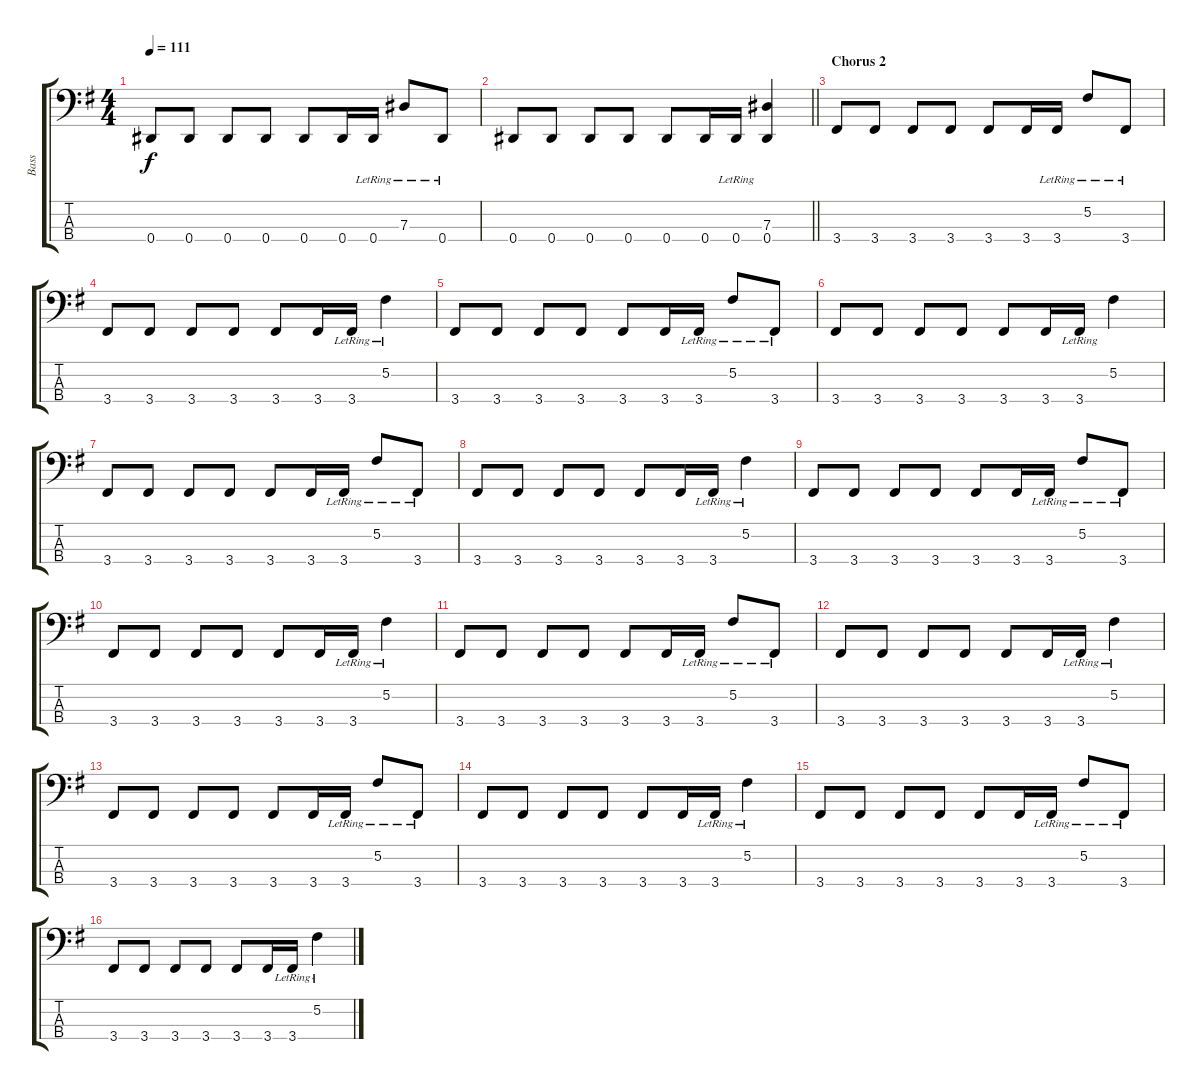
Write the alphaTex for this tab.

\track ("Bass" "Bass") {instrument electricbassfinger}
\staff {score tabs}
\tuning (Gb2 Db2 Ab1 Eb1) {hide}
\ts (4 4)
\tempo 111
\clef f4
\ks g
0.4.8{dy f} 0.4.8 0.4.8 0.4.8 0.4.8 0.4.16 0.4{lr}.16 7.3{lr}.8 0.4{lr}.8 |
\barLineRight lightlight
0.4.8 0.4.8 0.4.8 0.4.8 0.4.8 0.4.16 0.4{lr}.16 (7.3 0.4).4 |
\section ("" "Chorus 2")
3.4.8 3.4.8 3.4.8 3.4.8 3.4.8 3.4.16 3.4{lr}.16 5.2{lr}.8 3.4{lr}.8 |
3.4.8 3.4.8 3.4.8 3.4.8 3.4.8 3.4.16 3.4{lr}.16 5.2{lr}.4 |
3.4.8 3.4.8 3.4.8 3.4.8 3.4.8 3.4.16 3.4{lr}.16 5.2{lr}.8 3.4{lr}.8 |
3.4.8 3.4.8 3.4.8 3.4.8 3.4.8 3.4.16 3.4{lr}.16 5.2.4 |
3.4.8 3.4.8 3.4.8 3.4.8 3.4.8 3.4.16 3.4{lr}.16 5.2{lr}.8 3.4{lr}.8 |
3.4.8 3.4.8 3.4.8 3.4.8 3.4.8 3.4.16 3.4{lr}.16 5.2{lr}.4 |
3.4.8 3.4.8 3.4.8 3.4.8 3.4.8 3.4.16 3.4{lr}.16 5.2{lr}.8 3.4{lr}.8 |
3.4.8 3.4.8 3.4.8 3.4.8 3.4.8 3.4.16 3.4{lr}.16 5.2{lr}.4 |
3.4.8 3.4.8 3.4.8 3.4.8 3.4.8 3.4.16 3.4{lr}.16 5.2{lr}.8 3.4{lr}.8 |
3.4.8 3.4.8 3.4.8 3.4.8 3.4.8 3.4.16 3.4{lr}.16 5.2{lr}.4 |
3.4.8 3.4.8 3.4.8 3.4.8 3.4.8 3.4.16 3.4{lr}.16 5.2{lr}.8 3.4{lr}.8 |
3.4.8 3.4.8 3.4.8 3.4.8 3.4.8 3.4.16 3.4{lr}.16 5.2{lr}.4 |
3.4.8 3.4.8 3.4.8 3.4.8 3.4.8 3.4.16 3.4{lr}.16 5.2{lr}.8 3.4{lr}.8 |
3.4.8 3.4.8 3.4.8 3.4.8 3.4.8 3.4.16 3.4{lr}.16 5.2{lr}.4
